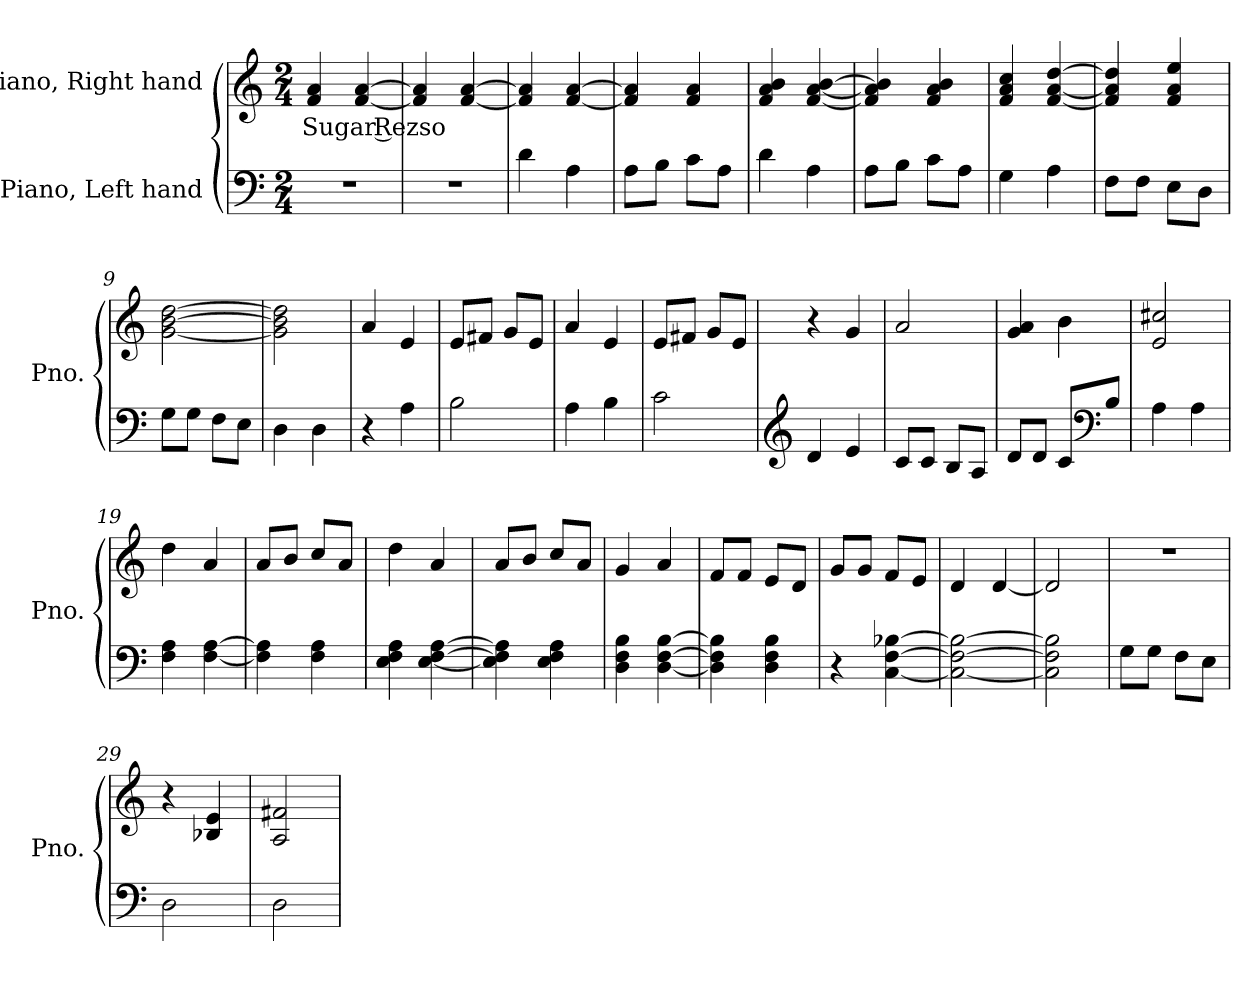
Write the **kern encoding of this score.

**kern	**kern	**text
*part2	*part1	*part1
*staff2	*staff1	*staff1
*I"Piano, Left hand	*I"Piano, Right hand	*
*I'Pno.	*I'Pno.	*
*clefF4	*clefG2	*
*k[]	*k[]	*
*M2/4	*M2/4	*
*MM120	*MM120	*
=1	=1	=1
!	!	!LO:LY:b
2r	4f/ 4a/	Sugar Rezso
.	[4f/ [4a/	.
=2	=2	=2
2r	4f/] 4a/]	.
.	[4f/ [4a/	.
=3	=3	=3
4d\	4f/] 4a/]	.
4A\	[4f/ [4a/	.
=4	=4	=4
8A\L	4f/] 4a/]	.
8B\J	.	.
8c\L	4f/ 4a/	.
8A\J	.	.
=5	=5	=5
4d\	4f/ 4a/ 4b/	.
4A\	[4f/ [4a/ [4b/	.
=6	=6	=6
8A\L	4f/] 4a/] 4b/]	.
8B\J	.	.
8c\L	4f/ 4a/ 4b/	.
8A\J	.	.
=7	=7	=7
4G\	4f/ 4a/ 4cc/	.
4A\	[4f/ [4a/ [4dd/	.
!!LO:LB:g=z
=8	=8	=8
8F\L	4f/] 4a/] 4dd/]	.
8F\J	.	.
8E\L	4f/ 4a/ 4ee/	.
8D\J	.	.
=9	=9	=9
8G\L	[2g\ [2b\ [2dd\	.
8G\J	.	.
8F\L	.	.
8E\J	.	.
=10	=10	=10
4D\	2g\] 2b\] 2dd\]	.
4D\	.	.
=11	=11	=11
4r	4a/	.
4A\	4e/	.
=12	=12	=12
2B\	8e/L	.
.	8f#X/J	.
.	8g/L	.
.	8e/J	.
=13	=13	=13
4A\	4a/	.
4B\	4e/	.
=14	=14	=14
2c\	8e/L	.
.	8f#X/J	.
.	8g/L	.
.	8e/J	.
=15	=15	=15
*clefG2	*	*
4d/	4r	.
4e/	4g/	.
=16	=16	=16
8c/L	2a/	.
8c/J	.	.
8B/L	.	.
8A/J	.	.
!!LO:LB:g=z
=17	=17	=17
8d/L	4g/ 4a/	.
8d/J	.	.
8c/L	4b\	.
*clefF4	*	*
8B/J	.	.
=18	=18	=18
4A\	2e/ 2cc#X/	.
4A\	.	.
=19	=19	=19
4F\ 4A\	4dd\	.
[4F\ [4A\	4a/	.
=20	=20	=20
4F\] 4A\]	8a/L	.
.	8b/J	.
4F\ 4A\	8cc/L	.
.	8a/J	.
=21	=21	=21
4E\ 4F\ 4A\	4dd\	.
[4E\ [4F\ [4A\	4a/	.
=22	=22	=22
4E\] 4F\] 4A\]	8a/L	.
.	8b/J	.
4E\ 4F\ 4A\	8cc/L	.
.	8a/J	.
=23	=23	=23
4D\ 4F\ 4B\	4g/	.
[4D\ [4F\ [4B\	4a/	.
=24	=24	=24
4D\] 4F\] 4B\]	8f/L	.
.	8f/J	.
4D\ 4F\ 4B\	8e/L	.
.	8d/J	.
=25	=25	=25
4r	8g/L	.
.	8g/J	.
[4C\ [4F\ [4B-X\	8f/L	.
.	8e/J	.
=26	=26	=26
2C\_ 2F\_ 2B-\_	4d/	.
.	[4d/	.
!!LO:LB:g=z
=27	=27	=27
2C\] 2F\] 2B-\]	2d/]	.
=28	=28	=28
8G\L	2r	.
8G\J	.	.
8F\L	.	.
8E\J	.	.
=29	=29	=29
2D\	4r	.
.	4B-X/ 4e/	.
=30	=30	=30
2D\	2A/ 2f#X/	.
=	=	=
*-	*-	*-
